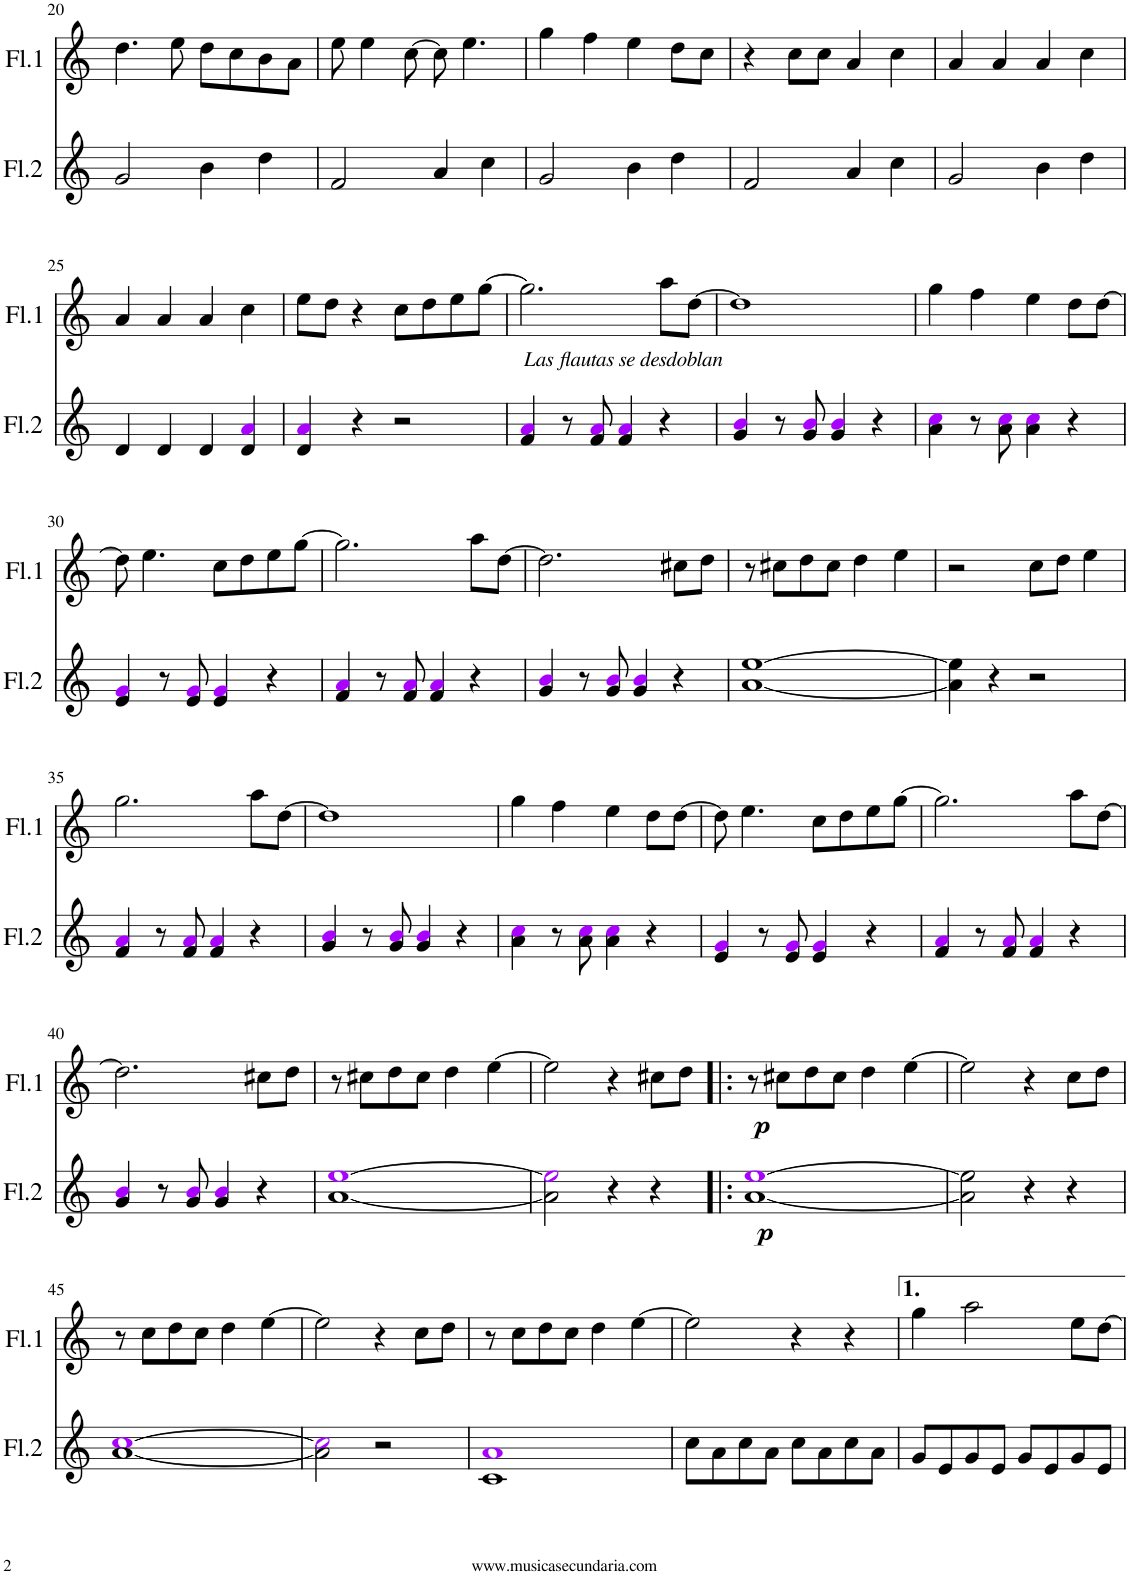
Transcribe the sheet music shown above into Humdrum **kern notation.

**kern	**dynam	**kern	**dynam
*part2	*part2	*part1	*part1
*staff2	*staff2	*staff1	*staff1
*I"Flauta 2	*	*I"Flauta 1	*
*I'Fl.2	*	*I'Fl.1	*
!!LO:PB:g=z
*clefG2	*	*clefG2	*
*k[]	*	*k[]	*
*M4/4	*	*M4/4	*
=20	=20	=20	=20
2g/	.	4.dd\	.
.	.	8ee\	.
4b\	.	8dd\L	.
.	.	8cc\	.
4dd\	.	8b\	.
.	.	8a\J	.
=21	=21	=21	=21
2f/	.	8ee\	.
.	.	4ee\	.
.	.	[8cc\	.
4a/	.	8cc\]	.
.	.	4.ee\	.
4cc\	.	.	.
=22	=22	=22	=22
2g/	.	4gg\	.
.	.	4ff\	.
4b\	.	4ee\	.
4dd\	.	8dd\L	.
.	.	8cc\J	.
=23	=23	=23	=23
2f/	.	4r	.
.	.	8cc\L	.
.	.	8cc\J	.
4a/	.	4a/	.
4cc\	.	4cc\	.
=24	=24	=24	=24
2g/	.	4a/	.
.	.	4a/	.
4b\	.	4a/	.
4dd\	.	4cc\	.
!!LO:LB:g=z
=25	=25	=25	=25
4d/	.	4a/	.
4d/	.	4a/	.
4d/	.	4a/	.
4d/ 4ai/	.	4cc\	.
=26	=26	=26	=26
4d/ 4ai/	.	8ee\L	.
.	.	8dd\J	.
4r	.	4r	.
2r	.	8cc\L	.
.	.	8dd\	.
.	.	8ee\	.
.	.	[8gg\J	.
=27	=27	=27	=27
!LO:TX:a:i:t=Las flautas se desdoblan	!	!	!
4f/ 4ai/	.	2.gg\]	.
8r	.	.	.
8f/ 8ai/	.	.	.
4f/ 4ai/	.	.	.
4r	.	8aa\L	.
.	.	[8dd\J	.
=28	=28	=28	=28
4g/ 4bi/	.	1dd]	.
8r	.	.	.
8g/ 8bi/	.	.	.
4g/ 4bi/	.	.	.
4r	.	.	.
=29	=29	=29	=29
4a\ 4cci\	.	4gg\	.
8r	.	4ff\	.
8a\ 8cci\	.	.	.
4a\ 4cci\	.	4ee\	.
4r	.	8dd\L	.
.	.	[8dd\J	.
!!LO:LB:g=z
=30	=30	=30	=30
4e/ 4gi/	.	8dd\]	.
.	.	4.ee\	.
8r	.	.	.
8e/ 8gi/	.	.	.
4e/ 4gi/	.	8cc\L	.
.	.	8dd\	.
4r	.	8ee\	.
.	.	[8gg\J	.
=31	=31	=31	=31
4f/ 4ai/	.	2.gg\]	.
8r	.	.	.
8f/ 8ai/	.	.	.
4f/ 4ai/	.	.	.
4r	.	8aa\L	.
.	.	[8dd\J	.
=32	=32	=32	=32
4g/ 4bi/	.	2.dd\]	.
8r	.	.	.
8g/ 8bi/	.	.	.
4g/ 4bi/	.	.	.
4r	.	8cc#X\L	.
.	.	8dd\J	.
=33	=33	=33	=33
[1a [1ee	.	8r	.
.	.	8cc#X\L	.
.	.	8dd\	.
.	.	8cc#\J	.
.	.	4dd\	.
.	.	4ee\	.
=34	=34	=34	=34
4a\] 4ee\]	.	2r	.
4r	.	.	.
2r	.	8cc\L	.
.	.	8dd\J	.
.	.	4ee\	.
!!LO:LB:g=z
=35	=35	=35	=35
4f/ 4ai/	.	2.gg\	.
8r	.	.	.
8f/ 8ai/	.	.	.
4f/ 4ai/	.	.	.
4r	.	8aa\L	.
.	.	[8dd\J	.
=36	=36	=36	=36
4g/ 4bi/	.	1dd]	.
8r	.	.	.
8g/ 8bi/	.	.	.
4g/ 4bi/	.	.	.
4r	.	.	.
=37	=37	=37	=37
4a\ 4cci\	.	4gg\	.
8r	.	4ff\	.
8a\ 8cci\	.	.	.
4a\ 4cci\	.	4ee\	.
4r	.	8dd\L	.
.	.	[8dd\J	.
=38	=38	=38	=38
4e/ 4gi/	.	8dd\]	.
.	.	4.ee\	.
8r	.	.	.
8e/ 8gi/	.	.	.
4e/ 4gi/	.	8cc\L	.
.	.	8dd\	.
4r	.	8ee\	.
.	.	[8gg\J	.
=39	=39	=39	=39
4f/ 4ai/	.	2.gg\]	.
8r	.	.	.
8f/ 8ai/	.	.	.
4f/ 4ai/	.	.	.
4r	.	8aa\L	.
.	.	[8dd\J	.
!!LO:LB:g=z
=40	=40	=40	=40
4g/ 4bi/	.	2.dd\]	.
8r	.	.	.
8g/ 8bi/	.	.	.
4g/ 4bi/	.	.	.
4r	.	8cc#X\L	.
.	.	8dd\J	.
=41	=41	=41	=41
[1a [1eei	.	8r	.
.	.	8cc#X\L	.
.	.	8dd\	.
.	.	8cc#\J	.
.	.	4dd\	.
.	.	[4ee\	.
=42	=42	=42	=42
2a\] 2eei\]	.	2ee\]	.
4r	.	4r	.
4r	.	8cc#X\L	.
.	.	8dd\J	.
=43!|:	=43!|:	=43!|:	=43!|:
!	!LO:DY:b	!	!LO:DY:b
[1a [1eei	p	8r	p
.	.	8cc#X\L	.
.	.	8dd\	.
.	.	8cc#\J	.
.	.	4dd\	.
.	.	[4ee\	.
=44	=44	=44	=44
2a\] 2ee\]	.	2ee\]	.
4r	.	4r	.
4r	.	8cc\L	.
.	.	8dd\J	.
!!LO:LB:g=z
=45	=45	=45	=45
[1a [1cci	.	8r	.
.	.	8cc\L	.
.	.	8dd\	.
.	.	8cc\J	.
.	.	4dd\	.
.	.	[4ee\	.
=46	=46	=46	=46
2a\] 2cci\]	.	2ee\]	.
2r	.	4r	.
.	.	8cc\L	.
.	.	8dd\J	.
=47	=47	=47	=47
1c 1ai	.	8r	.
.	.	8cc\L	.
.	.	8dd\	.
.	.	8cc\J	.
.	.	4dd\	.
.	.	[4ee\	.
=48	=48	=48	=48
8cc\L	.	2ee\]	.
8a\	.	.	.
8cc\	.	.	.
8a\J	.	.	.
8cc\L	.	4r	.
8a\	.	.	.
8cc\	.	4r	.
8a\J	.	.	.
=49	=49	=49	=49
8g/L	.	4gg\	.
8e/	.	.	.
8g/	.	2aa\	.
8e/J	.	.	.
8g/L	.	.	.
8e/	.	.	.
8g/	.	8ee\L	.
8e/J	.	[8dd\J	.
=	=	=	=
*-	*-	*-	*-
